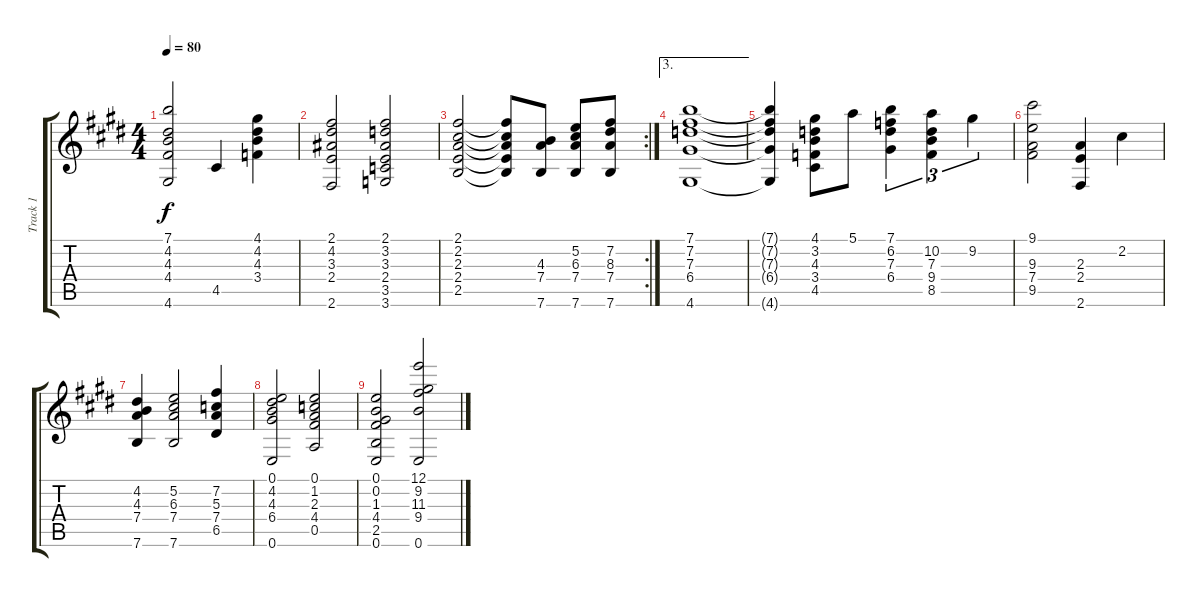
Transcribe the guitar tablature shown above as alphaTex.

\track ("Track 1" "Track 1") {instrument electricguitarjazz}
\staff {score tabs}
\tuning (E4 B3 G3 D3 A2 E2) {hide}
\ts (4 4)
\tempo 80
\clef g2
\ks e
(7.1 4.2 4.3 4.4 4.6).2{dy f} 4.5.4 (4.1 4.2 4.3 3.4).4 |
(2.1 4.2 3.3 2.4 2.6).2 (2.1 3.2 3.3 2.4 3.5 3.6).2 |
\rc 2
(2.1 2.2 2.3 2.4 2.5).2 (2.1{t} 2.2{t} 2.3{t} 2.4{t} 2.5{t}).8 (4.3 7.4 7.6).8 (5.2 6.3 7.4 7.6).8 (7.2 8.3 7.4 7.6).8 |
\ae 3
(7.1 7.2 7.3 6.4 4.6).1 |
(7.1{t} 7.2{t} 7.3{t} 6.4{t} 4.6{t}).4 (4.1 3.2 4.3 3.4 4.5).8 5.1.8 (7.1 6.2 7.3 6.4).4{tu (3 2)} (10.2 7.3 9.4 8.5).4{tu (3 2)} 9.2.4{tu (3 2)} |
(9.1 9.3 7.4 9.5).2 (2.3 2.4 2.6).4 2.2.4 |
(4.2 4.3 7.4 7.6).4 (5.2 6.3 7.4 7.6).2 (7.2 5.3 7.4 6.5).4 |
(0.1 4.2 4.3 6.4 0.6).2 (0.1 1.2 2.3 4.4 0.5).2 |
(0.1 0.2 1.3 4.4 2.5 0.6).2 (12.1 9.2 11.3 9.4 0.6).2
